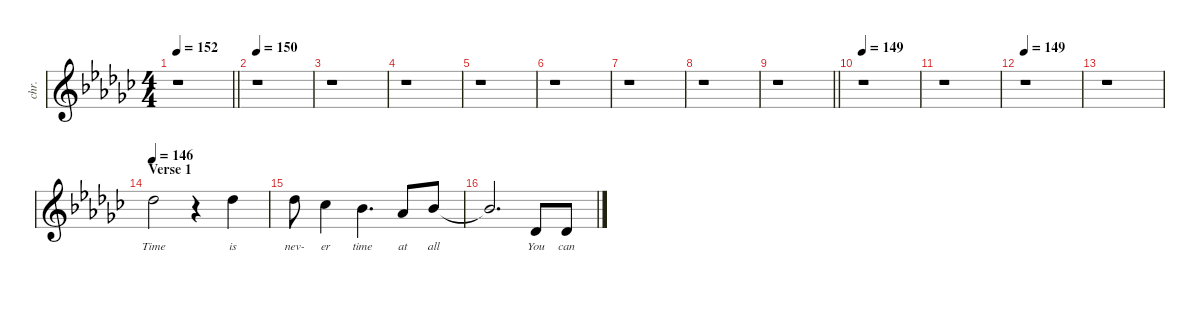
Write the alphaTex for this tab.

\defaultSystemsLayout 4
\hideDynamics
\bracketExtendMode nobrackets
\otherSystemsTrackNameOrientation horizontal
\track ("Vocals-show" "chr.") {defaultSystemsLayout 8 instrument voiceoohs}
\staff {score}
\tuning (Eb4 Bb3 Gb3 Db3 Ab2 Eb2)
\ts (4 4)
\tempo 152
\clef g2
\barLineRight lightlight
\ks gb
r.1{dy f beam Down} |
\tempo 150
r.1{beam Down} |
r.1{beam Down} |
r.1{beam Down} |
r.1{beam Down} |
r.1{beam Down} |
r.1{beam Down} |
r.1{beam Down} |
\barLineRight lightlight
r.1{beam Down} |
\tempo 149
r.1{beam Down} |
r.1{beam Down} |
\tempo 149
r.1{beam Down} |
r.1{beam Down} |
\section ("" "Verse 1")
\tempo 146
10.1{acc b}.2{lyrics (0 "Time") lyrics (1 "") lyrics (2 "") lyrics (3 "") lyrics (4 "") beam Down} r.4{beam Down} 10.1{acc b}.4{lyrics (0 "is") lyrics (1 "") lyrics (2 "") lyrics (3 "") lyrics (4 "") dy mp beam Down} |
10.1{acc b}.8{lyrics (0 "nev-") lyrics (1 "") lyrics (2 "") lyrics (3 "") lyrics (4 "") dy f beam Down} 8.1{acc b}.4{lyrics (0 "er") lyrics (1 "") lyrics (2 "") lyrics (3 "") lyrics (4 "") beam Down} 7.1{acc b}.4{d lyrics (0 "time") lyrics (1 "") lyrics (2 "") lyrics (3 "") lyrics (4 "") beam Down} 5.1{acc b}.8{lyrics (0 "at") lyrics (1 "") lyrics (2 "") lyrics (3 "") lyrics (4 "") dy mp beam Up} 7.1{acc b}.8{lyrics (0 "all") lyrics (1 "") lyrics (2 "") lyrics (3 "") lyrics (4 "") dy f beam Up} |
7.1{t acc b}.2{d beam Up} 7.3{acc b}.8{lyrics (0 "You") lyrics (1 "") lyrics (2 "") lyrics (3 "") lyrics (4 "") beam Up} 7.3{acc b}.8{lyrics (0 "can") lyrics (1 "") lyrics (2 "") lyrics (3 "") lyrics (4 "") beam Up}
